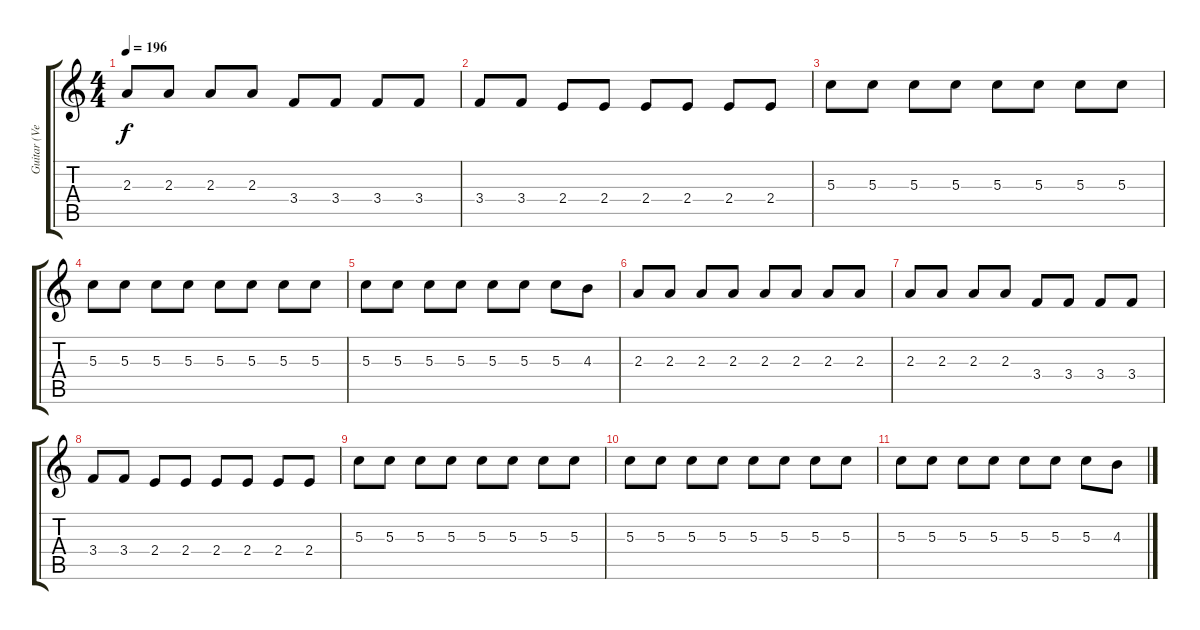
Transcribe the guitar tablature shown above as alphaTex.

\track ("Guitar (Verses)" "Guitar (Ve") {instrument overdrivenguitar}
\staff {score tabs}
\tuning (E4 B3 G3 D3 A2 E2) {hide}
\ts (4 4)
\tempo 196
\clef g2
\ks c
2.3.8{dy f} 2.3.8 2.3.8 2.3.8 3.4.8 3.4.8 3.4.8 3.4.8 |
3.4.8 3.4.8 2.4.8 2.4.8 2.4.8 2.4.8 2.4.8 2.4.8 |
5.3.8 5.3.8 5.3.8 5.3.8 5.3.8 5.3.8 5.3.8 5.3.8 |
5.3.8 5.3.8 5.3.8 5.3.8 5.3.8 5.3.8 5.3.8 5.3.8 |
5.3.8 5.3.8 5.3.8 5.3.8 5.3.8 5.3.8 5.3.8 4.3.8 |
2.3.8 2.3.8 2.3.8 2.3.8 2.3.8 2.3.8 2.3.8 2.3.8 |
2.3.8 2.3.8 2.3.8 2.3.8 3.4.8 3.4.8 3.4.8 3.4.8 |
3.4.8 3.4.8 2.4.8 2.4.8 2.4.8 2.4.8 2.4.8 2.4.8 |
5.3.8 5.3.8 5.3.8 5.3.8 5.3.8 5.3.8 5.3.8 5.3.8 |
5.3.8 5.3.8 5.3.8 5.3.8 5.3.8 5.3.8 5.3.8 5.3.8 |
5.3.8 5.3.8 5.3.8 5.3.8 5.3.8 5.3.8 5.3.8 4.3.8
